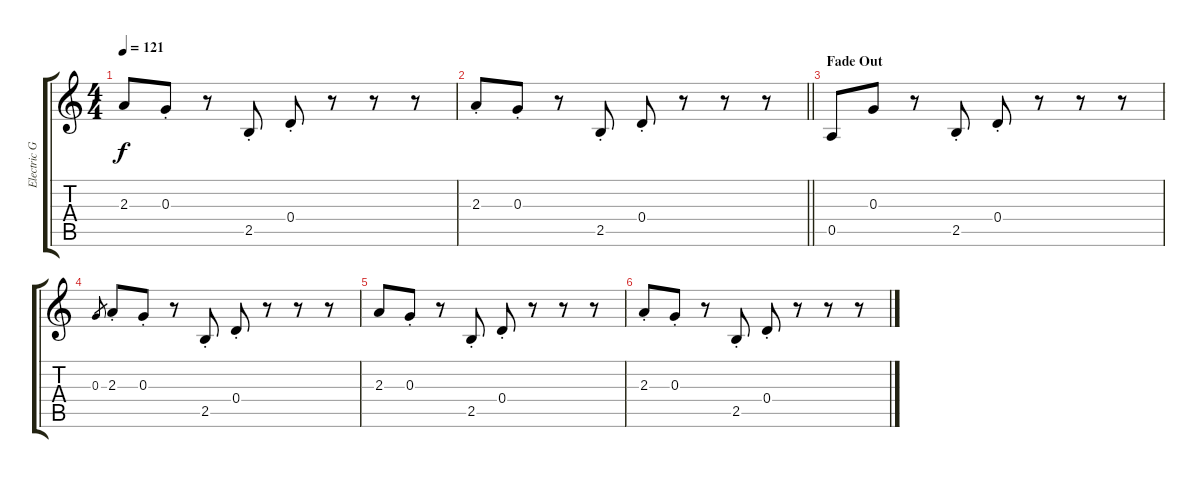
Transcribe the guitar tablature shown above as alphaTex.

\track ("Electric Guitar (w/ Wah Pedal)" "Electric G") {instrument electricguitarclean}
\staff {score tabs}
\tuning (E4 B3 G3 D3 A2 E2) {hide}
\ts (4 4)
\tempo 121
\clef g2
\ks c
2.3.8{dy f} 0.3{st}.8 r.8 2.5{st}.8 0.4{st}.8 r.8 r.8 r.8 |
\barLineRight lightlight
2.3{st}.8 0.3{st}.8 r.8 2.5{st}.8 0.4{st}.8 r.8 r.8 r.8 |
\section ("" "Fade Out")
0.5.8 0.3.8 r.8 2.5{st}.8 0.4{st}.8 r.8 r.8 r.8 |
0.3.8{gr} 2.3{st}.8 0.3{st}.8 r.8 2.5{st}.8 0.4{st}.8 r.8 r.8 r.8 |
2.3.8 0.3{st}.8 r.8 2.5{st}.8 0.4{st}.8 r.8 r.8 r.8 |
2.3{st}.8 0.3{st}.8 r.8 2.5{st}.8 0.4{st}.8 r.8 r.8 r.8
